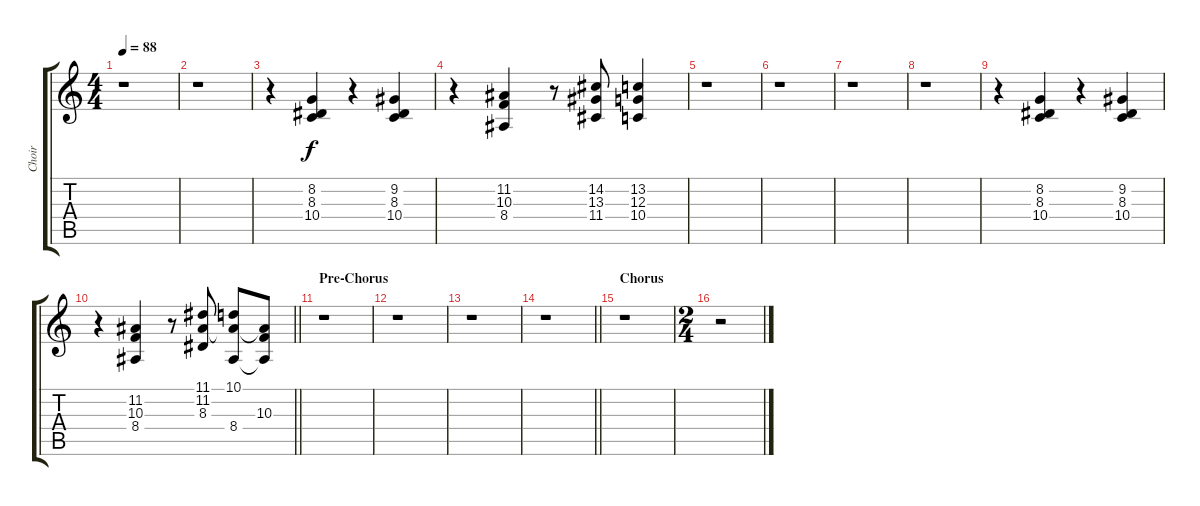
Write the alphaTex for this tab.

\track ("Choir" "Choir") {instrument choiraahs}
\staff {score tabs}
\tuning (E4 B3 G3 D3 A2 E2) {hide}
\ts (4 4)
\tempo 88
\clef g2
\ks c
r.1{dy f} |
r.1 |
r.4 (8.2 8.3 10.4).4 r.4 (9.2 8.3 10.4).4 |
r.4 (11.2 10.3 8.4).4 r.8 (14.2 13.3 11.4).8 (13.2 12.3 10.4).4 |
r.1 |
r.1 |
r.1 |
r.1 |
r.4 (8.2 8.3 10.4).4 r.4 (9.2 8.3 10.4).4 |
\barLineRight lightlight
r.4 (11.2 10.3 8.4).4 r.8 (11.1 11.2 8.3).8 (10.1 11.2{t} 8.4).8 (11.2{t} 10.3 8.4{t}).8 |
\section ("" "Pre-Chorus")
r.1 |
r.1 |
r.1 |
\barLineRight lightlight
r.1 |
\section ("" "Chorus")
r.1 |
\ts (2 4)
r.2
